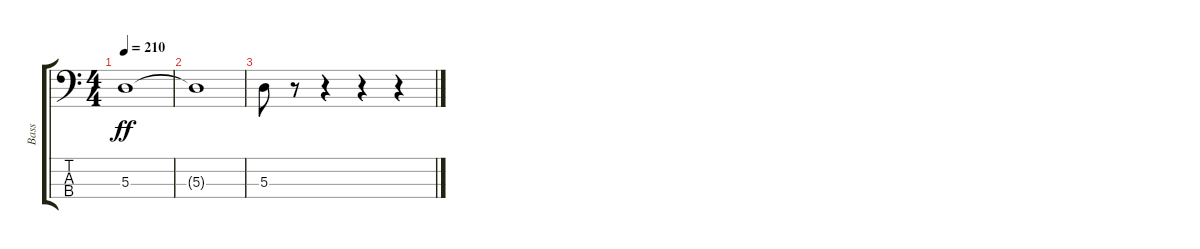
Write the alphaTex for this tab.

\track ("Bass" "Bass") {instrument electricbasspick}
\staff {score tabs}
\tuning (G2 D2 A1 E1) {hide}
\ts (4 4)
\tempo 210
\clef f4
\ks c
5.3.1{dy ff} |
5.3{t}.1 |
5.3.8 r.8 r.4 r.4 r.4
